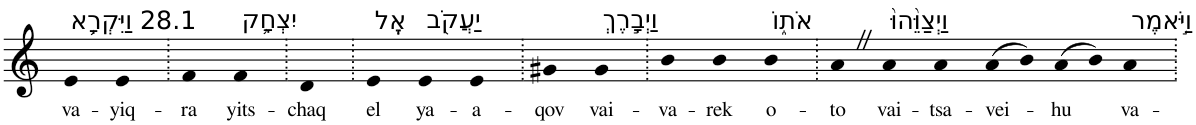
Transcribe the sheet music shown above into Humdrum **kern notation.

**kern	**text
*part1	*part1
*staff1	*staff1
*I"Piano	*
*I'Pno	*
*clefG2	*
*k[]	*
=1	=1
!LO:TX:a:t=28.1 וַיִּקְרָ֥א	!
!	!LO:LY:b
4e	va-
!	!LO:LY:b
4e	-yiq-
=2.	=2.
!	!LO:LY:b
4f	-ra
!LO:TX:a:t=יִצְחָ֛ק	!
!	!LO:LY:b
4f	yits-
=3.	=3.
!	!LO:LY:b
4d	-chaq
=4.	=4.
!LO:TX:a:t=אֶֽל	!
!	!LO:LY:b
4e	el
!LO:TX:a:t=יַעֲקֹ֖ב	!
!	!LO:LY:b
4e	ya-
!	!LO:LY:b
4e	-a-
=5.	=5.
!	!LO:LY:b
4g#X	-qov
!LO:TX:a:t=וַיְבָ֣רֶךְ	!
!	!LO:LY:b
4g#	vai-
=6.	=6.
!	!LO:LY:b
4b	-va-
!	!LO:LY:b
4b	-rek
!LO:TX:a:t=אֹת֑וֹ	!
!	!LO:LY:b
4b	o-
=7.	=7.
!	!LO:LY:b
4aZ	-to
!LO:TX:a:t=וַיְצַוֵּ֙הוּ֙	!
!	!LO:LY:b
4a	vai-
!	!LO:LY:b
4a	-tsa-
!	!LO:LY:b
(>8a	-vei-
8b)	.
!	!LO:LY:b
(>8a	-hu
8b)	.
!LO:TX:a:t=וַיֹּ֣אמֶר	!
!	!LO:LY:b
4a	va-
=.	=.
*-	*-
